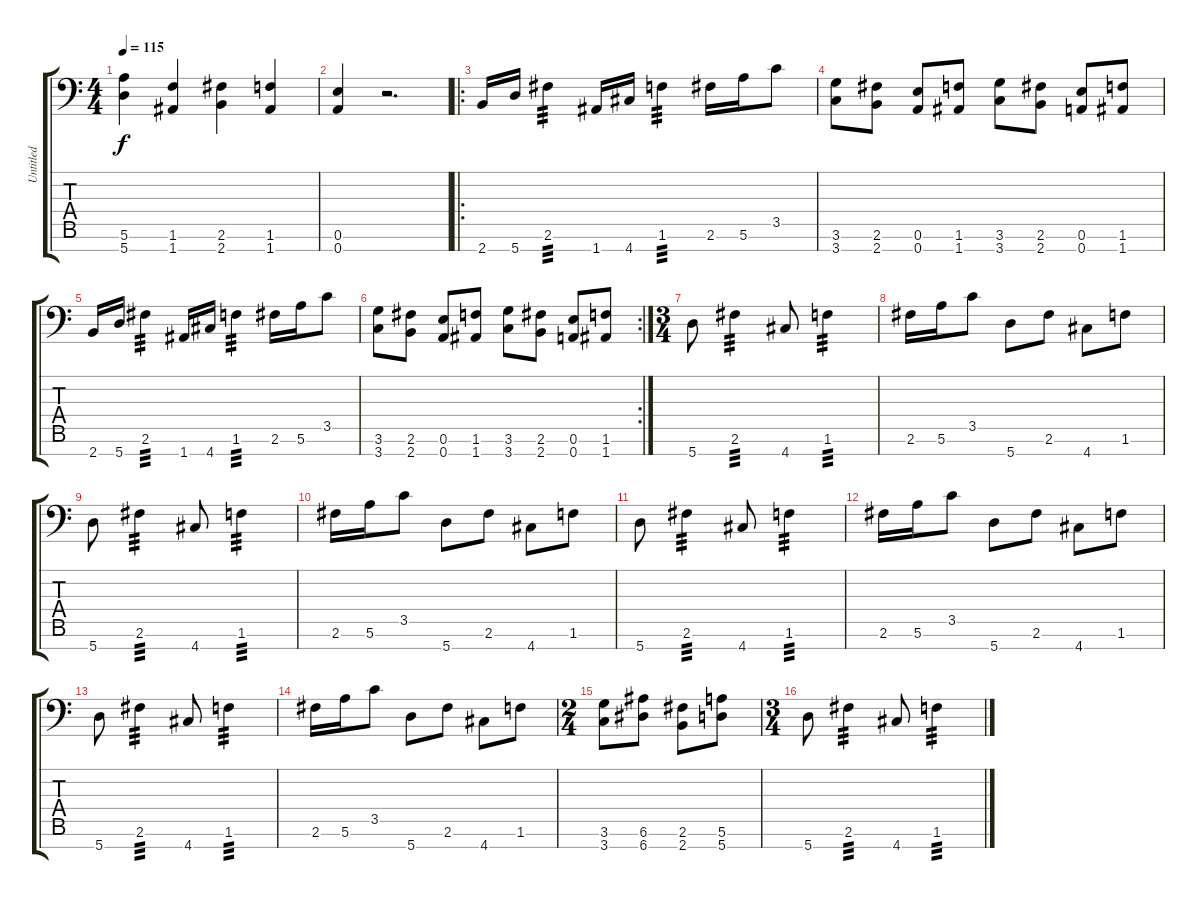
\track ("Untitled" "Untitled") {instrument distortionguitar}
\staff {score tabs}
\tuning (E4 B3 G3 D3 A2 E2 A1) {hide}
\ts (4 4)
\tempo 115
\clef f4
\ks c
(5.6 5.7).4{dy f} (1.6 1.7).4 (2.6 2.7).4 (1.6 1.7).4 |
(0.6 0.7).4 r.2{d} |
\ro
2.7.16 5.7.16 2.6.4{tp 3} 1.7.16 4.7.16 1.6.4{tp 3} 2.6.16 5.6.16 3.5.8 |
(3.6 3.7).8 (2.6 2.7).8 (0.6 0.7).8 (1.6 1.7).8 (3.6 3.7).8 (2.6 2.7).8 (0.6 0.7).8 (1.6 1.7).8 |
2.7.16 5.7.16 2.6.4{tp 3} 1.7.16 4.7.16 1.6.4{tp 3} 2.6.16 5.6.16 3.5.8 |
\rc 2
(3.6 3.7).8 (2.6 2.7).8 (0.6 0.7).8 (1.6 1.7).8 (3.6 3.7).8 (2.6 2.7).8 (0.6 0.7).8 (1.6 1.7).8 |
\ts (3 4)
5.7.8 2.6.4{tp 3} 4.7.8 1.6.4{tp 3} |
2.6.16 5.6.16 3.5.8 5.7.8 2.6.8 4.7.8 1.6.8 |
5.7.8 2.6.4{tp 3} 4.7.8 1.6.4{tp 3} |
2.6.16 5.6.16 3.5.8 5.7.8 2.6.8 4.7.8 1.6.8 |
5.7.8 2.6.4{tp 3} 4.7.8 1.6.4{tp 3} |
2.6.16 5.6.16 3.5.8 5.7.8 2.6.8 4.7.8 1.6.8 |
5.7.8 2.6.4{tp 3} 4.7.8 1.6.4{tp 3} |
2.6.16 5.6.16 3.5.8 5.7.8 2.6.8 4.7.8 1.6.8 |
\ts (2 4)
(3.6 3.7).8 (6.6 6.7).8 (2.6 2.7).8 (5.6 5.7).8 |
\ts (3 4)
5.7.8 2.6.4{tp 3} 4.7.8 1.6.4{tp 3}
